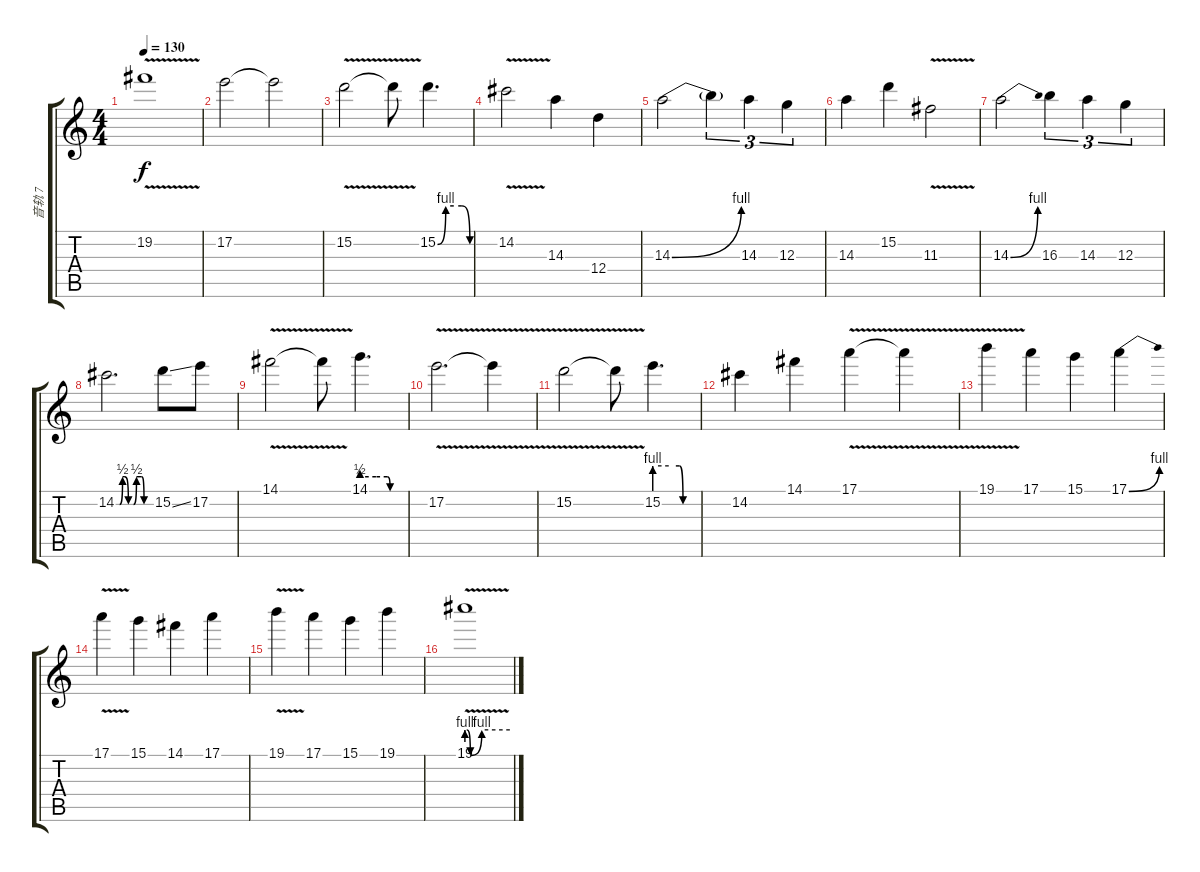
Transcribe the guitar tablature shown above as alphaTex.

\track ("音轨 7" "音轨 7") {instrument distortionguitar}
\staff {score tabs}
\tuning (E4 B3 G3 D3 A2 E2) {hide}
\ts (4 4)
\tempo 130
\clef g2
\ks c
19.2{v}.1{dy f} |
17.2.2 17.2{t}.2 |
15.2{v}.2 15.2{t}.8 15.2{be (custom 0 0 15 4 30 4 45 4 60 0)}.4{d} |
14.2{v}.2 14.3.4 12.4.4 |
14.3{be (bend 0 0 60 4)}.2 14.3{t}.4{tu (3 2)} 14.3.4{tu (3 2)} 12.3.4{tu (3 2)} |
14.3.4 15.2.4 11.3{v}.2 |
14.3{be (bend 0 0 60 4)}.2 16.3.4{tu (3 2)} 14.3.4{tu (3 2)} 12.3.4{tu (3 2)} |
14.2{be (custom 0 0 6 0 11 2 15 2 21 0 30 0 35 2 44 2 48 0 60 0)}.2{d} 15.2{ss}.8 17.2.8 |
14.1{v}.2 14.1{t}.8 14.1{be (custom 0 2 20 2 36 2 40 0 60 0)}.4{d} |
17.2{v}.2{d} 17.2{t}.4 |
15.2{v}.2 15.2{t}.8 15.2{be (custom 0 4 20 4 35 4 40 0 60 0)}.4{d} |
14.2.4 14.1.4 17.1{v}.4 17.1{t}.4 |
19.1{v}.4 17.1.4 15.1.4 17.1{be (bend 0 0 60 4)}.4 |
17.1{v}.4 15.1.4 14.1.4 17.1.4 |
19.1{v}.4 17.1.4 15.1.4 19.1.4 |
19.1{be (custom 0 4 5 0 21 4 40 4 60 4) v}.1
